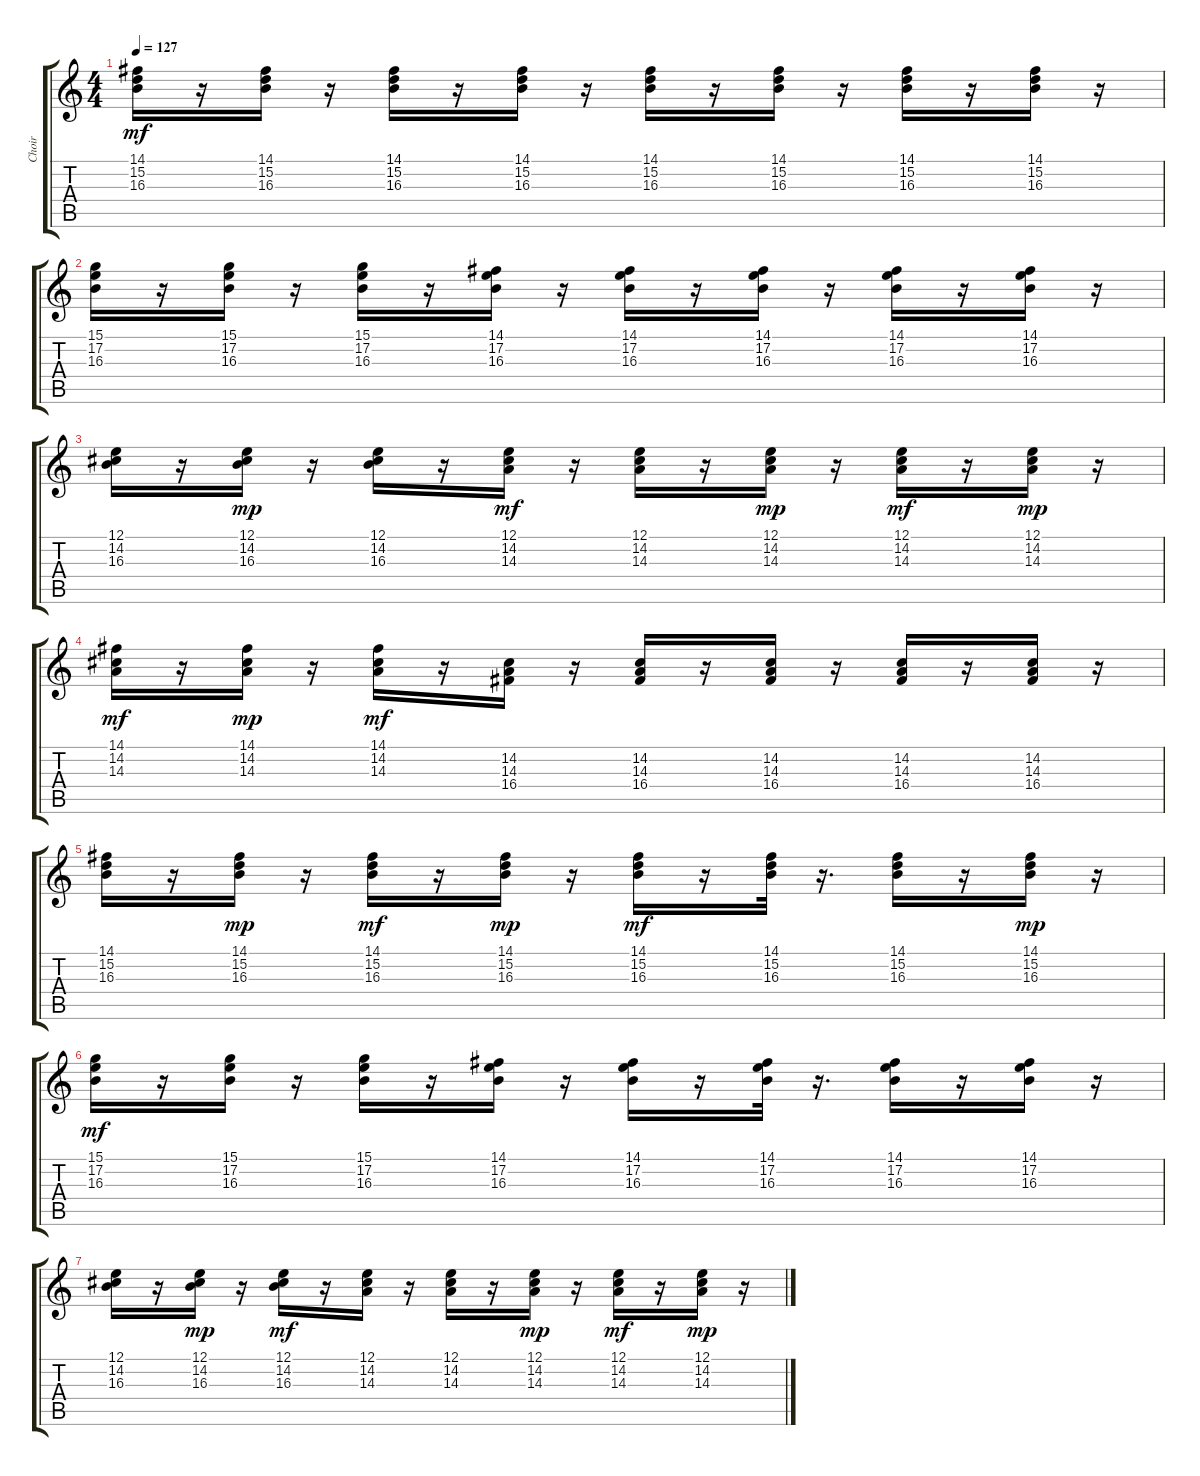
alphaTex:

\track ("Choir               " "Choir     ") {instrument breathnoise}
\staff {score tabs}
\tuning (E4 B3 G3 D3 A2 E2) {hide}
\ts (4 4)
\tempo 127
\clef g2
\ks c
(14.1 15.2 16.3).16{dy mf} r.16 (14.1 15.2 16.3).16 r.16 (14.1 15.2 16.3).16 r.16 (14.1 15.2 16.3).16 r.16 (14.1 15.2 16.3).16 r.16 (14.1 15.2 16.3).16 r.16 (14.1 15.2 16.3).16 r.16 (14.1 15.2 16.3).16 r.16 |
(15.1 17.2 16.3).16 r.16 (15.1 17.2 16.3).16 r.16 (15.1 17.2 16.3).16 r.16 (14.1 17.2 16.3).16 r.16 (14.1 17.2 16.3).16 r.16 (14.1 17.2 16.3).16 r.16 (14.1 17.2 16.3).16 r.16 (14.1 17.2 16.3).16 r.16 |
(12.1 14.2 16.3).16 r.16 (12.1 14.2 16.3).16{dy mp} r.16 (12.1 14.2 16.3).16 r.16 (12.1 14.2 14.3).16{dy mf} r.16 (12.1 14.2 14.3).16 r.16 (12.1 14.2 14.3).16{dy mp} r.16 (12.1 14.2 14.3).16{dy mf} r.16 (12.1 14.2 14.3).16{dy mp} r.16 |
(14.1 14.2 14.3).16{dy mf} r.16 (14.1 14.2 14.3).16{dy mp} r.16 (14.1 14.2 14.3).16{dy mf} r.16 (14.2 14.3 16.4).16 r.16 (14.2 14.3 16.4).16 r.16 (14.2 14.3 16.4).16 r.16 (14.2 14.3 16.4).16 r.16 (14.2 14.3 16.4).16 r.16 |
(14.1 15.2 16.3).16 r.16 (14.1 15.2 16.3).16{dy mp} r.16 (14.1 15.2 16.3).16{dy mf} r.16 (14.1 15.2 16.3).16{dy mp} r.16 (14.1 15.2 16.3).16{dy mf} r.16 (14.1 15.2 16.3).32 r.16{d} (14.1 15.2 16.3).16 r.16 (14.1 15.2 16.3).16{dy mp} r.16 |
(15.1 17.2 16.3).16{dy mf} r.16 (15.1 17.2 16.3).16 r.16 (15.1 17.2 16.3).16 r.16 (14.1 17.2 16.3).16 r.16 (14.1 17.2 16.3).16 r.16 (14.1 17.2 16.3).32 r.16{d} (14.1 17.2 16.3).16 r.16 (14.1 17.2 16.3).16 r.16 |
(12.1 14.2 16.3).16 r.16 (12.1 14.2 16.3).16{dy mp} r.16 (12.1 14.2 16.3).16{dy mf} r.16 (12.1 14.2 14.3).16 r.16 (12.1 14.2 14.3).16 r.16 (12.1 14.2 14.3).16{dy mp} r.16 (12.1 14.2 14.3).16{dy mf} r.16 (12.1 14.2 14.3).16{dy mp} r.16
